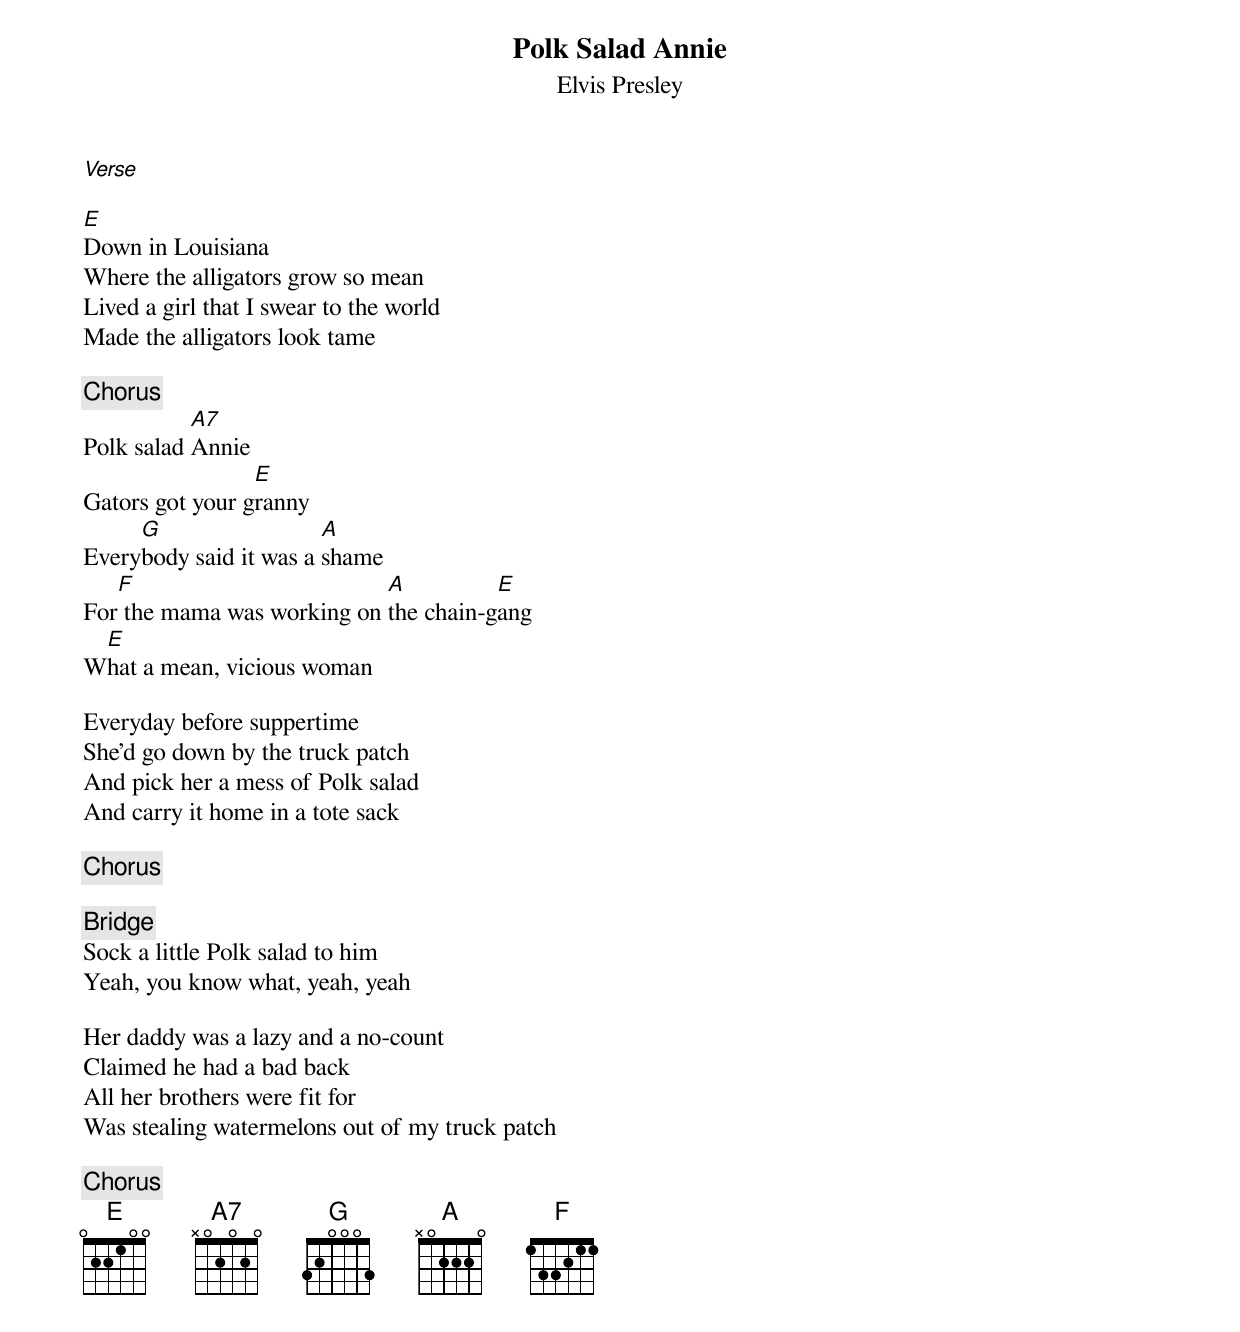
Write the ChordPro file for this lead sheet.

{title:Polk Salad Annie}
{subtitle:Elvis Presley}
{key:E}
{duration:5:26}
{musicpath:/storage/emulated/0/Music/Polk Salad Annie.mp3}
[Verse]

[E]Down in Louisiana
Where the alligators grow so mean
Lived a girl that I swear to the world
Made the alligators look tame

{c:Chorus}
Polk salad [A7]Annie
Gators got your g[E]ranny
Every[G]body said it was a [A]shame
For[F] the mama was working on [A]the chain-g[E]ang
W[E]hat a mean, vicious woman

Everyday before suppertime
She'd go down by the truck patch
And pick her a mess of Polk salad
And carry it home in a tote sack

{c:Chorus}

{c:Bridge}
Sock a little Polk salad to him
Yeah, you know what, yeah, yeah

Her daddy was a lazy and a no-count
Claimed he had a bad back
All her brothers were fit for
Was stealing watermelons out of my truck patch

{c:Chorus}
